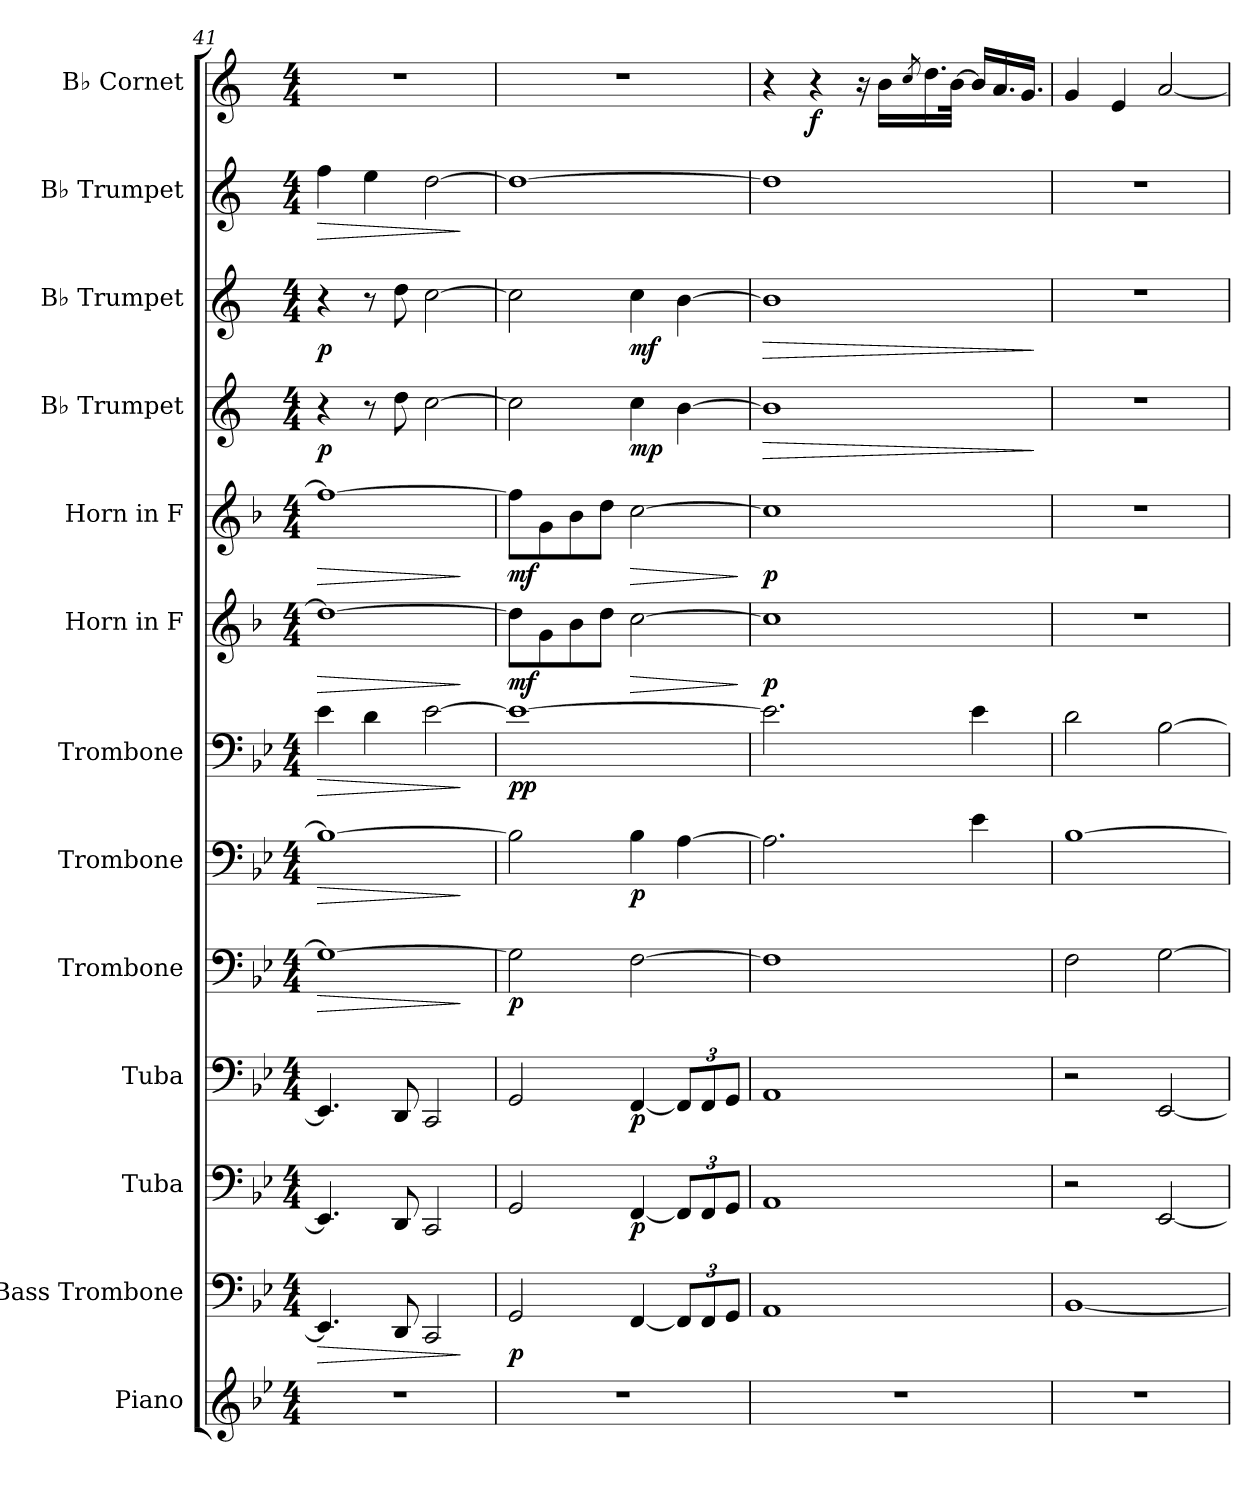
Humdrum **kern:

**kern	**kern	**dynam	**kern	**dynam	**kern	**dynam	**kern	**dynam	**kern	**dynam	**kern	**dynam	**kern	**dynam	**kern	**dynam	**kern	**dynam	**kern	**dynam	**kern	**dynam	**kern	**dynam
*part13	*part12	*part12	*part11	*part11	*part10	*part10	*part9	*part9	*part8	*part8	*part7	*part7	*part6	*part6	*part5	*part5	*part4	*part4	*part3	*part3	*part2	*part2	*part1	*part1
*staff13	*staff12	*staff12	*staff11	*staff11	*staff10	*staff10	*staff9	*staff9	*staff8	*staff8	*staff7	*staff7	*staff6	*staff6	*staff5	*staff5	*staff4	*staff4	*staff3	*staff3	*staff2	*staff2	*staff1	*staff1
*I"Piano	*I"Bass Trombone	*	*I"Tuba	*	*I"Tuba	*	*I"Trombone	*	*I"Trombone	*	*I"Trombone	*	*I"Horn in F	*	*I"Horn in F	*	*I"B♭ Trumpet	*	*I"B♭ Trumpet	*	*I"B♭ Trumpet	*	*I"B♭ Cornet	*
*I'Pno.	*I'B. Tbn.	*	*I'Tba.	*	*I'Tba.	*	*I'Tbn.	*	*I'Tbn.	*	*I'Tbn.	*	*	*	*	*	*I'B♭ Tpt.	*	*I'B♭ Tpt.	*	*I'B♭ Tpt.	*	*I'B♭ Cnt.	*
!!LO:PB:g=z
*clefG2	*clefF4	*	*clefF4	*	*clefF4	*	*clefF4	*	*clefF4	*	*clefF4	*	*clefG2	*	*clefG2	*	*clefG2	*	*clefG2	*	*clefG2	*	*clefG2	*
*	*	*	*	*	*	*	*	*	*	*	*	*	*ITrd4c7	*	*ITrd4c7	*	*ITrd1c2	*	*ITrd1c2	*	*ITrd1c2	*	*ITrd1c2	*
*k[b-e-]	*k[b-e-]	*	*k[b-e-]	*	*k[b-e-]	*	*k[b-e-]	*	*k[b-e-]	*	*k[b-e-]	*	*k[b-e-]	*	*k[b-e-]	*	*k[b-e-]	*	*k[b-e-]	*	*k[b-e-]	*	*k[b-e-]	*
*M4/4	*M4/4	*	*M4/4	*	*M4/4	*	*M4/4	*	*M4/4	*	*M4/4	*	*M4/4	*	*M4/4	*	*M4/4	*	*M4/4	*	*M4/4	*	*M4/4	*
=41	=41	=41	=41	=41	=41	=41	=41	=41	=41	=41	=41	=41	=41	=41	=41	=41	=41	=41	=41	=41	=41	=41	=41	=41
!	!	!LO:HP:b	!	!	!	!	!	!LO:HP:b	!	!LO:HP:b	!	!LO:HP:b	!	!LO:HP:b	!	!LO:HP:b	!	!LO:DY:b	!	!LO:DY:b	!	!LO:HP:b	!	!
1r	4.EE-/]	>	4.EE-/]	.	4.EE-/]	.	1G_	>	1B-_	>	4e-\	>	1g_	>	1b-_	>	4r	p	4r	p	4ee-\	>	1r	.
.	.	.	.	.	.	.	.	.	.	.	4d\	.	.	.	.	.	8r	.	8r	.	4dd\	.	.	.
.	8DD/	.	8DD/	.	8DD/	.	.	.	.	.	.	.	.	.	.	.	8cc\	.	8cc\	.	.	.	.	.
.	2CC/	.	2CC/	.	2CC/	.	.	.	.	.	[2e-\	.	.	.	.	.	[2b-\	.	[2b-\	.	[2cc\	.	.	.
.	.	]	.	.	.	.	.	]	.	]	.	]	.	]	.	]	.	.	.	.	.	]	.	.
=42	=42	=42	=42	=42	=42	=42	=42	=42	=42	=42	=42	=42	=42	=42	=42	=42	=42	=42	=42	=42	=42	=42	=42	=42
!	!	!LO:DY:b	!	!	!	!	!	!LO:DY:b	!	!	!	!LO:DY:b	!	!LO:DY:b	!	!LO:DY:b	!	!	!	!	!	!	!	!
1r	2GG/	p	2GG/	.	2GG/	.	2G\]	p	2B-\]	.	1e-_	pp	8g\L]	mf	8b-\L]	mf	2b-\]	.	2b-\]	.	1cc_	.	1r	.
.	.	.	.	.	.	.	.	.	.	.	.	.	8c\	.	8c\	.	.	.	.	.	.	.	.	.
.	.	.	.	.	.	.	.	.	.	.	.	.	8e-\	.	8e-\	.	.	.	.	.	.	.	.	.
.	.	.	.	.	.	.	.	.	.	.	.	.	8g\J	.	8g\J	.	.	.	.	.	.	.	.	.
!	!	!	!	!LO:DY:b	!	!LO:DY:b	!	!	!	!LO:DY:b	!	!	!	!LO:HP:b	!	!LO:HP:b	!	!LO:DY:b	!	!LO:DY:b	!	!	!	!
.	[4FF/	.	[4FF/	p	[4FF/	p	[2F\	.	4B-\	p	.	.	[2f\	>	[2f\	>	4b-\	mp	4b-\	mf	.	.	.	.
*	*Xbrackettup	*	*Xbrackettup	*	*Xbrackettup	*	*	*	*	*	*	*	*	*	*	*	*	*	*	*	*	*	*	*
.	12FF/L]	.	12FF/L]	.	12FF/L]	.	.	.	[4A\	.	.	.	.	.	.	.	[4a\	.	[4a\	.	.	.	.	.
.	12FF/	.	12FF/	.	12FF/	.	.	.	.	.	.	.	.	.	.	.	.	.	.	.	.	.	.	.
.	12GG/J	.	12GG/J	.	12GG/J	.	.	.	.	.	.	.	.	.	.	.	.	.	.	.	.	.	.	.
.	.	.	.	.	.	.	.	.	.	.	.	.	.	]	.	]	.	.	.	.	.	.	.	.
=43	=43	=43	=43	=43	=43	=43	=43	=43	=43	=43	=43	=43	=43	=43	=43	=43	=43	=43	=43	=43	=43	=43	=43	=43
!	!	!	!	!	!	!	!	!	!	!	!	!	!	!LO:DY:b	!	!LO:DY:b	!	!LO:HP:b	!	!LO:HP:b	!	!	!	!
1r	1AA	.	1AA	.	1AA	.	1F]	.	2.A\]	.	2.e-\]	.	1f]	p	1f]	p	1a]	>	1a]	>	1cc]	.	4r	.
!	!	!	!	!	!	!	!	!	!	!	!	!	!	!	!	!	!	!	!	!	!	!	!	!LO:DY:b
.	.	.	.	.	.	.	.	.	.	.	.	.	.	.	.	.	.	.	.	.	.	.	4r	f
.	.	.	.	.	.	.	.	.	.	.	.	.	.	.	.	.	.	.	.	.	.	.	16r	.
.	.	.	.	.	.	.	.	.	.	.	.	.	.	.	.	.	.	.	.	.	.	.	16a\LL	.
.	.	.	.	.	.	.	.	.	.	.	.	.	.	.	.	.	.	.	.	.	.	.	8qb-/	.
.	.	.	.	.	.	.	.	.	.	.	.	.	.	.	.	.	.	.	.	.	.	.	16.cc\	.
.	.	.	.	.	.	.	.	.	.	.	.	.	.	.	.	.	.	.	.	.	.	.	[32a\JJk	.
.	.	.	.	.	.	.	.	.	4e-\	.	4e-\	.	.	.	.	.	.	.	.	.	.	.	16a/LL]	.
.	.	.	.	.	.	.	.	.	.	.	.	.	.	.	.	.	.	.	.	.	.	.	16.g/	.
.	.	.	.	.	.	.	.	.	.	.	.	.	.	.	.	.	.	.	.	.	.	.	16.f/JJ	.
.	.	.	.	.	.	.	.	.	.	.	.	.	.	.	.	.	.	]	.	]	.	.	.	.
=44	=44	=44	=44	=44	=44	=44	=44	=44	=44	=44	=44	=44	=44	=44	=44	=44	=44	=44	=44	=44	=44	=44	=44	=44
1r	[1BB-	.	2r	.	2r	.	2F\	.	[1B-	.	2d\	.	1r	.	1r	.	1r	.	1r	.	1r	.	4f/	.
.	.	.	.	.	.	.	.	.	.	.	.	.	.	.	.	.	.	.	.	.	.	.	4d/	.
.	.	.	[2EE-/	.	[2EE-/	.	[2G\	.	.	.	[2B-\	.	.	.	.	.	.	.	.	.	.	.	[2g/	.
=	=	=	=	=	=	=	=	=	=	=	=	=	=	=	=	=	=	=	=	=	=	=	=	=
*-	*-	*-	*-	*-	*-	*-	*-	*-	*-	*-	*-	*-	*-	*-	*-	*-	*-	*-	*-	*-	*-	*-	*-	*-
